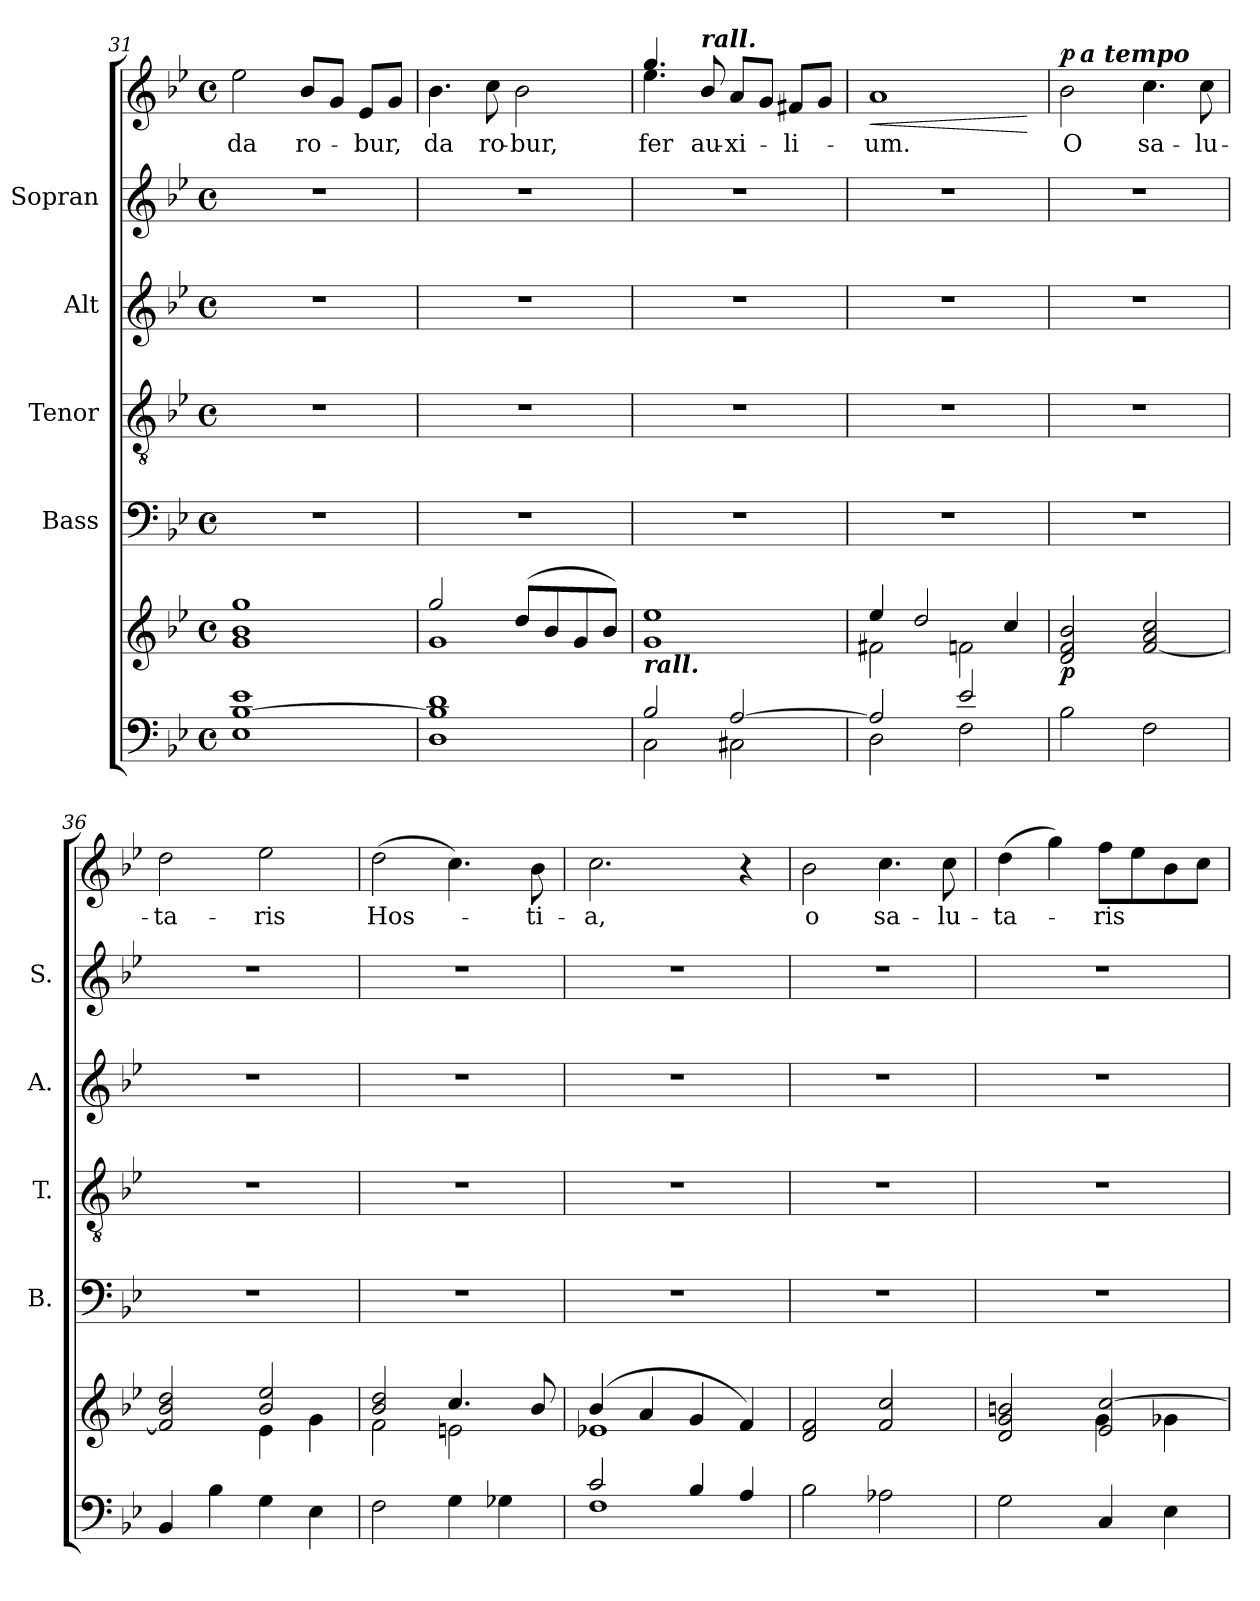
**kern	**kern	**dynam	**kern	**kern	**kern	**kern	**kern	**text	**dynam
*part6	*part6	*part6	*part5	*part4	*part3	*part2	*part1	*part1	*part1
*staff7	*staff6	*staff6/7	*staff5	*staff4	*staff3	*staff2	*staff1	*staff1	*staff1
*	*	*	*I"Bass	*I"Tenor	*I"Alt	*I"Sopran	*	*	*
*	*	*	*I'B.	*I'T.	*I'A.	*I'S.	*	*	*
*clefF4	*clefG2	*	*clefF4	*clefGv2	*clefG2	*clefG2	*clefG2	*	*
*k[b-e-]	*k[b-e-]	*	*k[b-e-]	*k[b-e-]	*k[b-e-]	*k[b-e-]	*k[b-e-]	*	*
*B-:	*B-:	*	*B-:	*B-:	*B-:	*B-:	*B-:	*	*
*M4/4	*M4/4	*	*M4/4	*M4/4	*M4/4	*M4/4	*M4/4	*	*
*met(c)	*met(c)	*	*met(c)	*met(c)	*met(c)	*met(c)	*met(c)	*	*
=31	=31	=31	=31	=31	=31	=31	=31	=31	=31
*^	*	*	*	*	*	*	*	*	*
!	!	!	!	!	!	!	!	!	!LO:LY:b	!
[>1B- 1e-	1E-	1g 1b- 1gg	.	1r	1r	1r	1r	2ee-\	da	.
!	!	!	!	!	!	!	!	!	!LO:LY:b	!
.	.	.	.	.	.	.	.	8b-/L	ro-	.
.	.	.	.	.	.	.	.	8g/J	.	.
!	!	!	!	!	!	!	!	!	!LO:LY:b	!
.	.	.	.	.	.	.	.	8e-/L	-bur,	.
.	.	.	.	.	.	.	.	8g/J	.	.
=32	=32	=32	=32	=32	=32	=32	=32	=32	=32	=32
*	*	*^	*	*	*	*	*	*	*	*
!	!	!	!	!	!	!	!	!	!	!LO:LY:b	!
1B-] 1d	1D	2gg/	1g	.	1r	1r	1r	1r	4.b-\	da	.
!	!	!	!	!	!	!	!	!	!	!LO:LY:b	!
.	.	.	.	.	.	.	.	.	8cc\	ro-	.
!	!	!	!	!	!	!	!	!	!	!LO:LY:b	!
.	.	(<8dd/L	.	.	.	.	.	.	2b-\	-bur,	.
.	.	8b-/	.	.	.	.	.	.	.	.	.
.	.	8g/	.	.	.	.	.	.	.	.	.
.	.	8b-/J)	.	.	.	.	.	.	.	.	.
=33	=33	=33	=33	=33	=33	=33	=33	=33	=33	=33	=33
!	!	!LO:TX:b:Bi:t=rall.	!	!	!	!	!	!	!	!	!
!	!	!	!	!	!	!	!	!	!	!LO:LY:b	!
*	*	*	*	*	*	*	*	*	*^	*	*
2B-/	2C\	1ee-	1g	.	1r	1r	1r	1r	4.gg/	4.ee-\	fer	.
!	!	!	!	!	!	!	!	!	!LO:TX:a:Bi:t=rall.	!	!	!
!	!	!	!	!	!	!	!	!	!	!	!LO:LY:b	!
.	.	.	.	.	.	.	.	.	8b-/	8ryy	au-	.
!	!	!	!	!	!	!	!	!	!	!	!LO:LY:b	!
[>2A/	2C#X\	.	.	.	.	.	.	.	8a/L	2ryy	-xi-	.
.	.	.	.	.	.	.	.	.	8g/J	.	.	.
!	!	!	!	!	!	!	!	!	!	!	!LO:LY:b	!
.	.	.	.	.	.	.	.	.	8f#X/L	.	-li-	.
.	.	.	.	.	.	.	.	.	8g/J	.	.	.
*	*	*	*	*	*	*	*	*	*v	*v	*	*
=34	=34	=34	=34	=34	=34	=34	=34	=34	=34	=34	=34
!	!	!	!	!	!	!	!	!	!	!LO:LY:b	!LO:HP:b
!	!	!	!	!	!	!	!	!	!	!	!LO:HP:n=1:b
2A/]	2D\	4ee-/	2f#X\	.	1r	1r	1r	1r	1a	-um.	< >
.	.	2dd/	.	.	.	.	.	.	.	.	.
2e-/	2F\	.	2fn\	.	.	.	.	.	.	.	.
.	.	4cc/	.	.	.	.	.	.	.	.	.
*v	*v	*	*	*	*	*	*	*	*	*	*
*	*v	*v	*	*	*	*	*	*	*	*
.	.	.	.	.	.	.	.	.	[
=35	=35	=35	=35	=35	=35	=35	=35	=35	=35
!	!	!LO:DY:b	!	!	!	!	!	!LO:LY:b	!LO:DY:b
*	*	*	*	*	*	*	*^	*	*
2B-\	2d/ 2f/ 2b-/	p	1r	1r	1r	1r	2b-\	16ryy	O	p
!	!	!	!	!	!	!	!	!LO:TX:a:Bi:t=a tempo	!	!
.	.	.	.	.	.	.	.	2...ryy	.	.
!	!	!	!	!	!	!	!	!	!LO:LY:b	!
2F\	[2f/ 2a/ 2cc/	.	.	.	.	.	4.cc\	.	sa-	]
!	!	!	!	!	!	!	!	!	!LO:LY:b	!
.	.	.	.	.	.	.	8cc\	.	-lu-	.
!!LO:PB:g=z
=36	=36	=36	=36	=36	=36	=36	=36	=36	=36	=36
*	*^	*	*	*	*	*	*	*	*	*
!	!	!	!	!	!	!	!	!	!	!LO:LY:b	!
*	*	*	*	*	*	*	*	*v	*v	*	*
4BB-/	2f/] 2b-/ 2dd/	2ryy	.	1r	1r	1r	1r	2dd\	-ta-	.
4B-\	.	.	.	.	.	.	.	.	.	.
!	!	!	!	!	!	!	!	!	!LO:LY:b	!
4G\	2b-/ 2ee-/	4e-\	.	.	.	.	.	2ee-\	-ris	.
4E-\	.	4g\	.	.	.	.	.	.	.	.
=37	=37	=37	=37	=37	=37	=37	=37	=37	=37	=37
!	!	!	!	!	!	!	!	!	!LO:LY:b	!
2F\	2b-/ 2dd/	2f\	.	1r	1r	1r	1r	(>2dd\	Hos-	.
4G\	4.cc/	2en\	.	.	.	.	.	4.cc\)	.	.
4G-X\	.	.	.	.	.	.	.	.	.	.
!	!	!	!	!	!	!	!	!	!LO:LY:b	!
.	8b-/	.	.	.	.	.	.	8b-\	-ti-	.
=38	=38	=38	=38	=38	=38	=38	=38	=38	=38	=38
*^	*	*	*	*	*	*	*	*	*	*
!	!	!	!	!	!	!	!	!	!	!LO:LY:b	!
2c/	1F	(4b-/	1e-X	.	1r	1r	1r	1r	2.cc\	-a,	.
.	.	4a/	.	.	.	.	.	.	.	.	.
4B-/	.	4g/	.	.	.	.	.	.	.	.	.
4A/	.	4f/)	.	.	.	.	.	.	4r	.	.
*v	*v	*	*	*	*	*	*	*	*	*	*
*	*v	*v	*	*	*	*	*	*	*	*
=39	=39	=39	=39	=39	=39	=39	=39	=39	=39
!	!	!	!	!	!	!	!	!LO:LY:b	!
2B-\	2d/ 2f/	.	1r	1r	1r	1r	2b-\	o	.
!	!	!	!	!	!	!	!	!LO:LY:b	!
2A-X\	2f/ 2cc/	.	.	.	.	.	4.cc\	sa-	.
!	!	!	!	!	!	!	!	!LO:LY:b	!
.	.	.	.	.	.	.	8cc\	-lu-	.
=40	=40	=40	=40	=40	=40	=40	=40	=40	=40
*	*^	*	*	*	*	*	*	*	*
!	!	!	!	!	!	!	!	!	!LO:LY:b	!
2G\	2d/ 2g/ 2bn/	2ryy	.	1r	1r	1r	1r	(>4dd\	-ta-	.
.	.	.	.	.	.	.	.	4gg\)	.	.
!	!	!	!	!	!	!	!	!	!LO:LY:b	!
4C/	2e-/ [>2cc/	4g\	.	.	.	.	.	8ff\L	-ris	.
.	.	.	.	.	.	.	.	8ee-\	.	.
4E-\	.	4g-X\	.	.	.	.	.	8b-\	.	.
.	.	.	.	.	.	.	.	8cc\J	.	.
*	*v	*v	*	*	*	*	*	*	*	*
=	=	=	=	=	=	=	=	=	=
*-	*-	*-	*-	*-	*-	*-	*-	*-	*-
